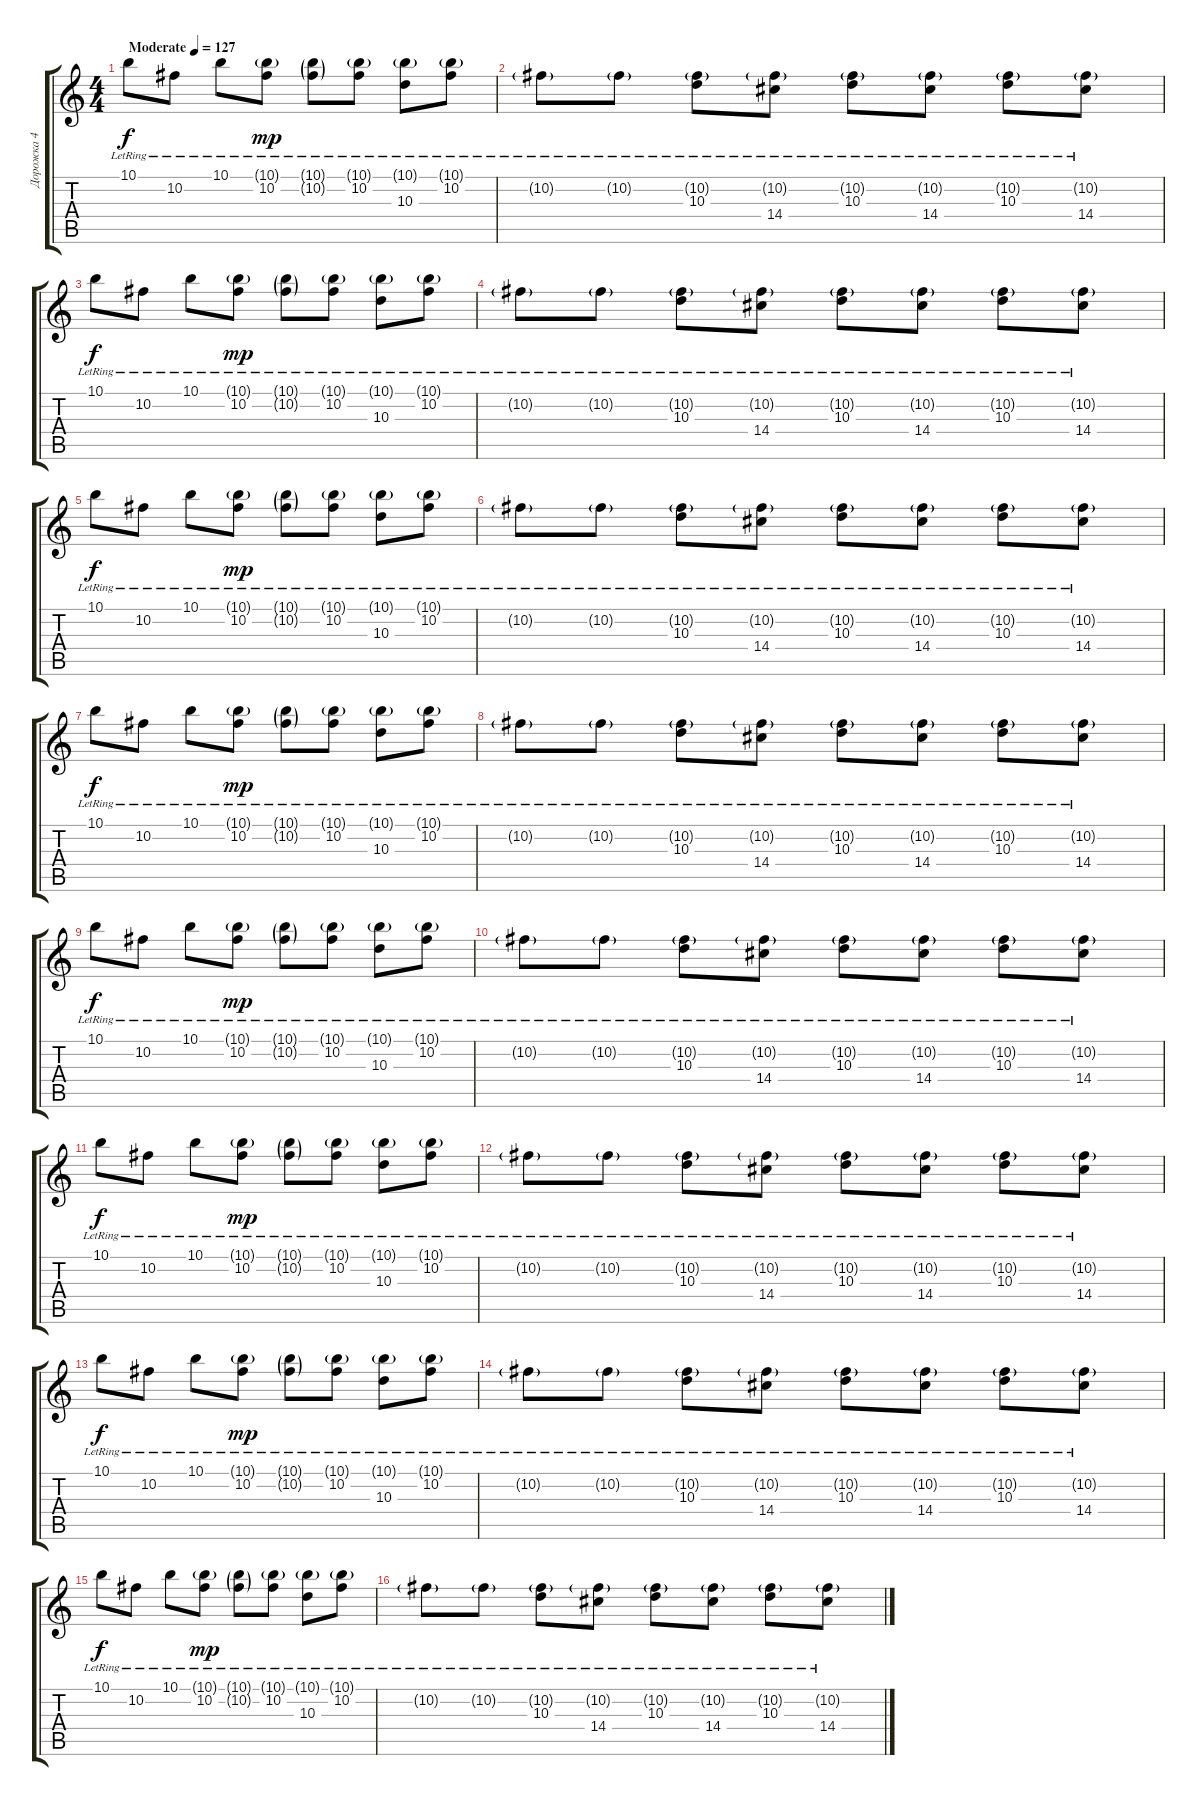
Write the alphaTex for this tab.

\track ("Дорожка 4" "Дорожка 4") {instrument acousticguitarsteel}
\staff {score tabs}
\tuning (Db4 Ab3 E3 B2 Gb2 B1) {hide}
\ts (4 4)
\tempo (127 "Moderate")
\clef g2
\ks c
10.1{lr}.8{dy f instrument acousticguitarsteel} 10.2{lr}.8 10.1{lr}.8 (10.1{g lr} 10.2{lr}).8{dy mp} (10.1{g lr} 10.2{g lr}).8 (10.1{g lr} 10.2{lr}).8 (10.1{g lr} 10.3{lr}).8 (10.1{g lr} 10.2{lr}).8 |
10.2{g lr}.8 10.2{g lr}.8 (10.2{g lr} 10.3{lr}).8 (10.2{g lr} 14.4{lr}).8 (10.2{g lr} 10.3{lr}).8 (10.2{g lr} 14.4{lr}).8 (10.2{g lr} 10.3{lr}).8 (10.2{g lr} 14.4{lr}).8 |
10.1{lr}.8{dy f} 10.2{lr}.8 10.1{lr}.8 (10.1{g lr} 10.2{lr}).8{dy mp} (10.1{g lr} 10.2{g lr}).8 (10.1{g lr} 10.2{lr}).8 (10.1{g lr} 10.3{lr}).8 (10.1{g lr} 10.2{lr}).8 |
10.2{g lr}.8 10.2{g lr}.8 (10.2{g lr} 10.3{lr}).8 (10.2{g lr} 14.4{lr}).8 (10.2{g lr} 10.3{lr}).8 (10.2{g lr} 14.4{lr}).8 (10.2{g lr} 10.3{lr}).8 (10.2{g lr} 14.4{lr}).8 |
10.1{lr}.8{dy f} 10.2{lr}.8 10.1{lr}.8 (10.1{g lr} 10.2{lr}).8{dy mp} (10.1{g lr} 10.2{g lr}).8 (10.1{g lr} 10.2{lr}).8 (10.1{g lr} 10.3{lr}).8 (10.1{g lr} 10.2{lr}).8 |
10.2{g lr}.8 10.2{g lr}.8 (10.2{g lr} 10.3{lr}).8 (10.2{g lr} 14.4{lr}).8 (10.2{g lr} 10.3{lr}).8 (10.2{g lr} 14.4{lr}).8 (10.2{g lr} 10.3{lr}).8 (10.2{g lr} 14.4{lr}).8 |
10.1{lr}.8{dy f} 10.2{lr}.8 10.1{lr}.8 (10.1{g lr} 10.2{lr}).8{dy mp} (10.1{g lr} 10.2{g lr}).8 (10.1{g lr} 10.2{lr}).8 (10.1{g lr} 10.3{lr}).8 (10.1{g lr} 10.2{lr}).8 |
10.2{g lr}.8 10.2{g lr}.8 (10.2{g lr} 10.3{lr}).8 (10.2{g lr} 14.4{lr}).8 (10.2{g lr} 10.3{lr}).8 (10.2{g lr} 14.4{lr}).8 (10.2{g lr} 10.3{lr}).8 (10.2{g lr} 14.4{lr}).8 |
10.1{lr}.8{dy f} 10.2{lr}.8 10.1{lr}.8 (10.1{g lr} 10.2{lr}).8{dy mp} (10.1{g lr} 10.2{g lr}).8 (10.1{g lr} 10.2{lr}).8 (10.1{g lr} 10.3{lr}).8 (10.1{g lr} 10.2{lr}).8 |
10.2{g lr}.8 10.2{g lr}.8 (10.2{g lr} 10.3{lr}).8 (10.2{g lr} 14.4{lr}).8 (10.2{g lr} 10.3{lr}).8 (10.2{g lr} 14.4{lr}).8 (10.2{g lr} 10.3{lr}).8 (10.2{g lr} 14.4{lr}).8 |
10.1{lr}.8{dy f} 10.2{lr}.8 10.1{lr}.8 (10.1{g lr} 10.2{lr}).8{dy mp} (10.1{g lr} 10.2{g lr}).8 (10.1{g lr} 10.2{lr}).8 (10.1{g lr} 10.3{lr}).8 (10.1{g lr} 10.2{lr}).8 |
10.2{g lr}.8 10.2{g lr}.8 (10.2{g lr} 10.3{lr}).8 (10.2{g lr} 14.4{lr}).8 (10.2{g lr} 10.3{lr}).8 (10.2{g lr} 14.4{lr}).8 (10.2{g lr} 10.3{lr}).8 (10.2{g lr} 14.4{lr}).8 |
10.1{lr}.8{dy f} 10.2{lr}.8 10.1{lr}.8 (10.1{g lr} 10.2{lr}).8{dy mp} (10.1{g lr} 10.2{g lr}).8 (10.1{g lr} 10.2{lr}).8 (10.1{g lr} 10.3{lr}).8 (10.1{g lr} 10.2{lr}).8 |
10.2{g lr}.8 10.2{g lr}.8 (10.2{g lr} 10.3{lr}).8 (10.2{g lr} 14.4{lr}).8 (10.2{g lr} 10.3{lr}).8 (10.2{g lr} 14.4{lr}).8 (10.2{g lr} 10.3{lr}).8 (10.2{g lr} 14.4{lr}).8 |
10.1{lr}.8{dy f} 10.2{lr}.8 10.1{lr}.8 (10.1{g lr} 10.2{lr}).8{dy mp} (10.1{g lr} 10.2{g lr}).8 (10.1{g lr} 10.2{lr}).8 (10.1{g lr} 10.3{lr}).8 (10.1{g lr} 10.2{lr}).8 |
10.2{g lr}.8 10.2{g lr}.8 (10.2{g lr} 10.3{lr}).8 (10.2{g lr} 14.4{lr}).8 (10.2{g lr} 10.3{lr}).8 (10.2{g lr} 14.4{lr}).8 (10.2{g lr} 10.3{lr}).8 (10.2{g lr} 14.4{lr}).8
